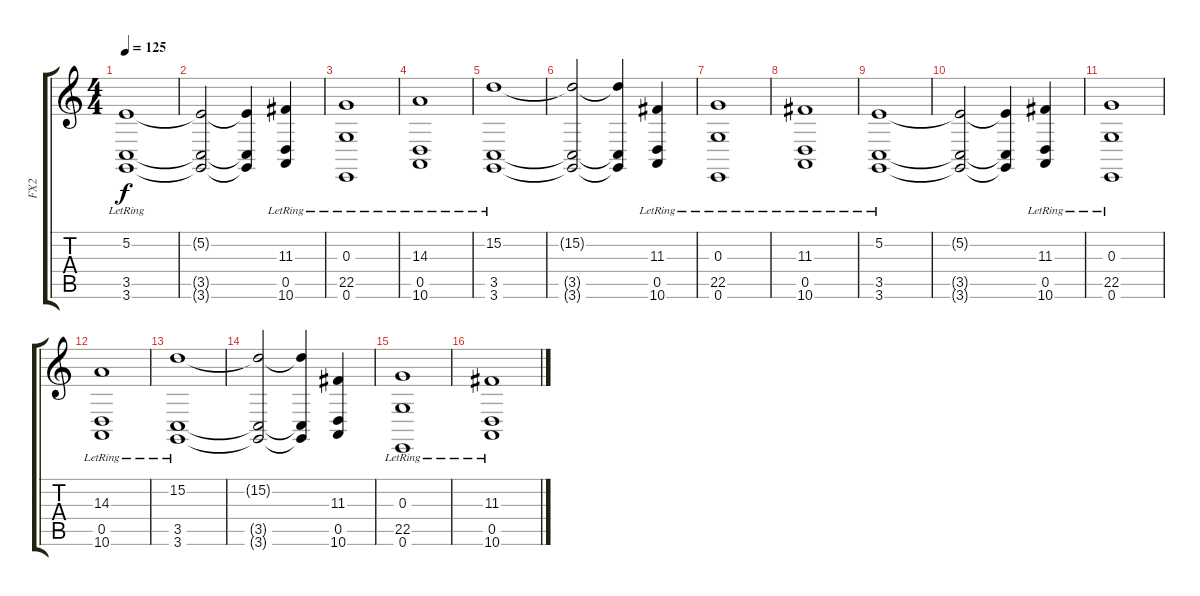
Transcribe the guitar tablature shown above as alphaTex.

\track ("FX2" "FX2") {instrument synthstrings1}
\staff {score tabs}
\tuning (E4 B3 G3 D3 A2 E2) {hide}
\ts (4 4)
\tempo 125
\clef g2
\ks c
(5.2{lr} 3.5{lr} 3.6{lr}).1{dy f} |
(5.2{t} 3.5{t} 3.6{t}).2 (5.2{t} 3.5{t} 3.6{t}).4 (11.3{lr} 0.5{lr} 10.6{lr}).4 |
(0.3{lr} 22.5{lr} 0.6{lr}).1 |
(14.3{lr} 0.5{lr} 10.6{lr}).1 |
(15.2{lr} 3.5{lr} 3.6{lr}).1 |
(15.2{t} 3.5{t} 3.6{t}).2 (15.2{t} 3.5{t} 3.6{t}).4 (11.3{lr} 0.5{lr} 10.6{lr}).4 |
(0.3{lr} 22.5{lr} 0.6{lr}).1 |
(11.3{lr} 0.5{lr} 10.6{lr}).1 |
(5.2{lr} 3.5{lr} 3.6{lr}).1 |
(5.2{t} 3.5{t} 3.6{t}).2 (5.2{t} 3.5{t} 3.6{t}).4 (11.3{lr} 0.5{lr} 10.6{lr}).4 |
(0.3{lr} 22.5{lr} 0.6{lr}).1 |
(14.3{lr} 0.5{lr} 10.6{lr}).1 |
(15.2{lr} 3.5{lr} 3.6{lr}).1 |
(15.2{t} 3.5{t} 3.6{t}).2 (15.2{t} 3.5{t} 3.6{t}).4 (11.3 0.5 10.6).4 |
(0.3{lr} 22.5{lr} 0.6{lr}).1{volume 11 balance 9} |
(11.3{lr} 0.5{lr} 10.6{lr}).1
